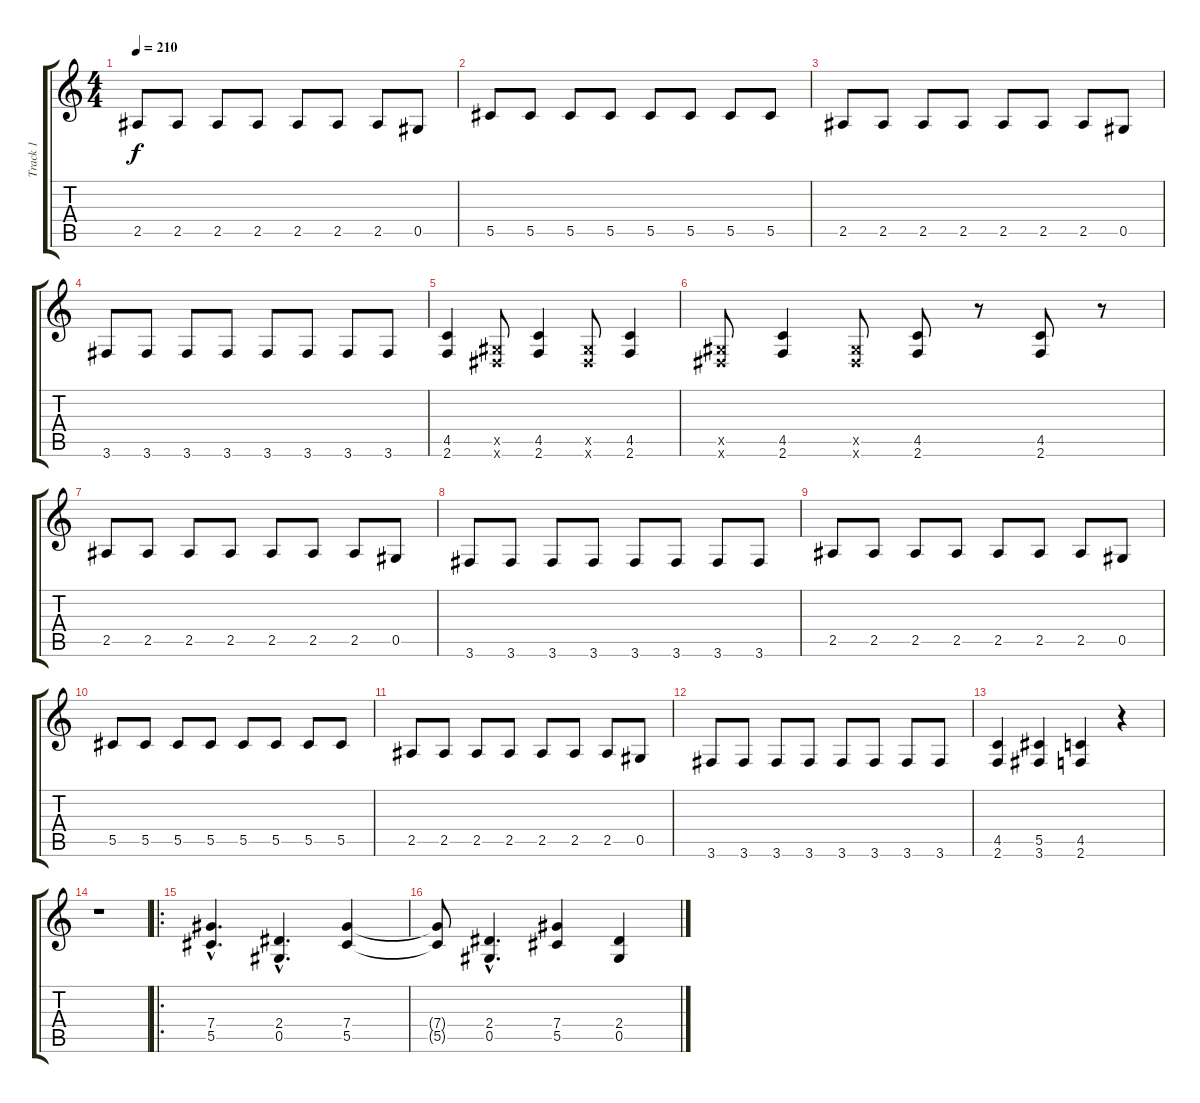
\track ("Track 1" "Track 1") {instrument distortionguitar}
\staff {score tabs}
\tuning (Eb4 Bb3 Gb3 Db3 Ab2 Eb2) {hide}
\ts (4 4)
\tempo 210
\clef g2
\ks c
2.5.8{dy f} 2.5.8 2.5.8 2.5.8 2.5.8 2.5.8 2.5.8 0.5.8 |
5.5.8 5.5.8 5.5.8 5.5.8 5.5.8 5.5.8 5.5.8 5.5.8 |
2.5.8 2.5.8 2.5.8 2.5.8 2.5.8 2.5.8 2.5.8 0.5.8 |
3.6.8 3.6.8 3.6.8 3.6.8 3.6.8 3.6.8 3.6.8 3.6.8 |
(4.5 2.6).4 (0.5{x} 0.6{x}).8 (4.5 2.6).4 (0.5{x} 0.6{x}).8 (4.5 2.6).4 |
(0.5{x} 0.6{x}).8 (4.5 2.6).4 (0.5{x} 0.6{x}).8 (4.5 2.6).8 r.8 (4.5 2.6).8 r.8 |
2.5.8 2.5.8 2.5.8 2.5.8 2.5.8 2.5.8 2.5.8 0.5.8 |
3.6.8 3.6.8 3.6.8 3.6.8 3.6.8 3.6.8 3.6.8 3.6.8 |
2.5.8 2.5.8 2.5.8 2.5.8 2.5.8 2.5.8 2.5.8 0.5.8 |
5.5.8 5.5.8 5.5.8 5.5.8 5.5.8 5.5.8 5.5.8 5.5.8 |
2.5.8 2.5.8 2.5.8 2.5.8 2.5.8 2.5.8 2.5.8 0.5.8 |
3.6.8 3.6.8 3.6.8 3.6.8 3.6.8 3.6.8 3.6.8 3.6.8 |
(4.5 2.6).4 (5.5 3.6).4 (4.5 2.6).4 r.4 |
r.1 |
\ro
(7.4{hac} 5.5{hac}).4{d} (2.4{hac} 0.5{hac}).4{d} (7.4 5.5).4 |
(7.4{t} 5.5{t}).8 (2.4{hac} 0.5{hac}).4{d} (7.4 5.5).4 (2.4 0.5).4
